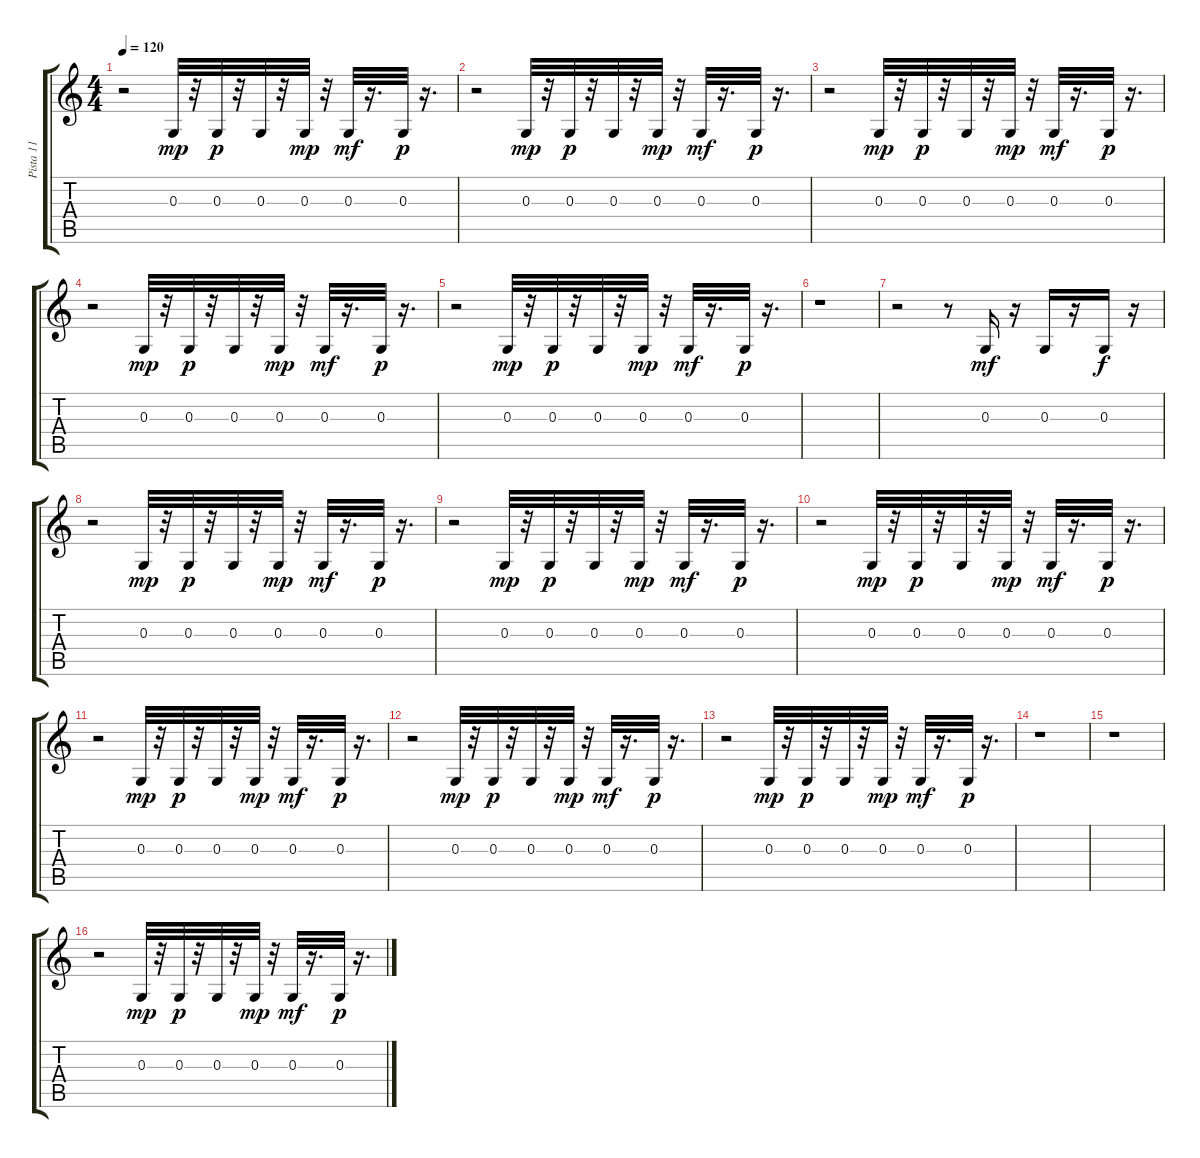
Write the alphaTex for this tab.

\track ("Pista 11" "Pista 11") {instrument synthdrum}
\staff {score tabs}
\tuning (E4 B3 G3 D3 A2 E2) {hide}
\ts (4 4)
\tempo 120
\clef g2
\ks c
r.2{dy p} 0.3.32{dy mp} r.32 0.3.32{dy p} r.32 0.3.32 r.32 0.3.32{dy mp} r.32 0.3.32{dy mf} r.16{d} 0.3.32{dy p} r.16{d} |
r.2 0.3.32{dy mp} r.32 0.3.32{dy p} r.32 0.3.32 r.32 0.3.32{dy mp} r.32 0.3.32{dy mf} r.16{d} 0.3.32{dy p} r.16{d} |
r.2 0.3.32{dy mp} r.32 0.3.32{dy p} r.32 0.3.32 r.32 0.3.32{dy mp} r.32 0.3.32{dy mf} r.16{d} 0.3.32{dy p} r.16{d} |
r.2 0.3.32{dy mp} r.32 0.3.32{dy p} r.32 0.3.32 r.32 0.3.32{dy mp} r.32 0.3.32{dy mf} r.16{d} 0.3.32{dy p} r.16{d} |
r.2 0.3.32{dy mp} r.32 0.3.32{dy p} r.32 0.3.32 r.32 0.3.32{dy mp} r.32 0.3.32{dy mf} r.16{d} 0.3.32{dy p} r.16{d} |
r.1 |
r.2 r.8 0.3.16{dy mf} r.16 0.3.16 r.16 0.3.16{dy f} r.16 |
r.2 0.3.32{dy mp} r.32 0.3.32{dy p} r.32 0.3.32 r.32 0.3.32{dy mp} r.32 0.3.32{dy mf} r.16{d} 0.3.32{dy p} r.16{d} |
r.2 0.3.32{dy mp} r.32 0.3.32{dy p} r.32 0.3.32 r.32 0.3.32{dy mp} r.32 0.3.32{dy mf} r.16{d} 0.3.32{dy p} r.16{d} |
r.2 0.3.32{dy mp} r.32 0.3.32{dy p} r.32 0.3.32 r.32 0.3.32{dy mp} r.32 0.3.32{dy mf} r.16{d} 0.3.32{dy p} r.16{d} |
r.2 0.3.32{dy mp} r.32 0.3.32{dy p} r.32 0.3.32 r.32 0.3.32{dy mp} r.32 0.3.32{dy mf} r.16{d} 0.3.32{dy p} r.16{d} |
r.2 0.3.32{dy mp} r.32 0.3.32{dy p} r.32 0.3.32 r.32 0.3.32{dy mp} r.32 0.3.32{dy mf} r.16{d} 0.3.32{dy p} r.16{d} |
r.2 0.3.32{dy mp} r.32 0.3.32{dy p} r.32 0.3.32 r.32 0.3.32{dy mp} r.32 0.3.32{dy mf} r.16{d} 0.3.32{dy p} r.16{d} |
r.1 |
r.1 |
r.2 0.3.32{dy mp} r.32 0.3.32{dy p} r.32 0.3.32 r.32 0.3.32{dy mp} r.32 0.3.32{dy mf} r.16{d} 0.3.32{dy p} r.16{d}
